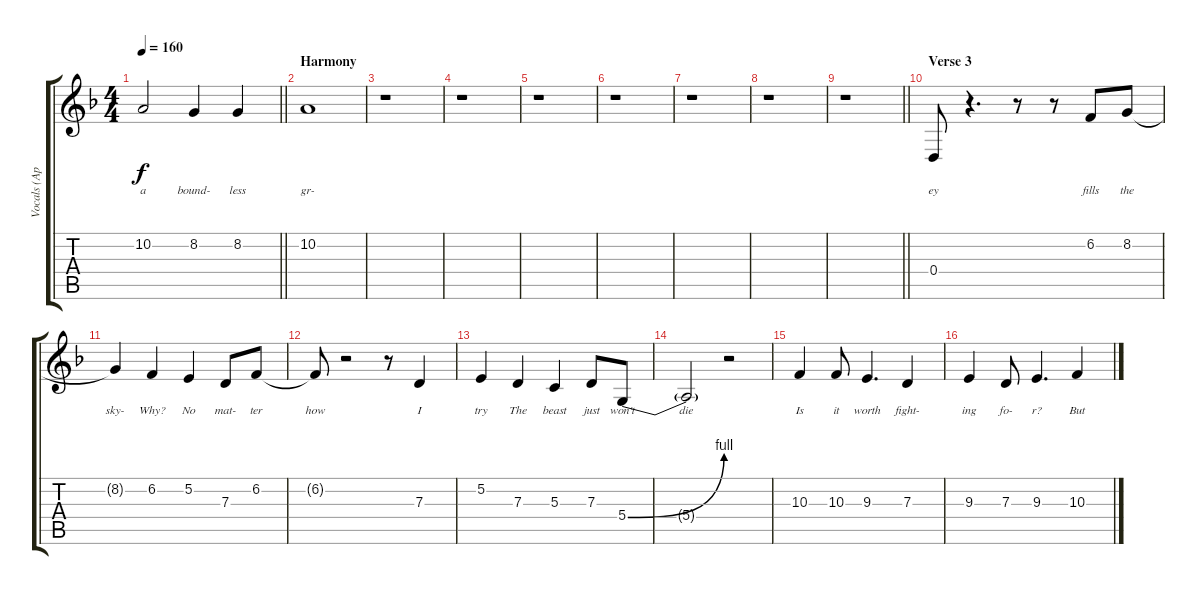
\track ("Vocals (Apollo)" "Vocals (Ap") {instrument trumpet}
\staff {score tabs}
\tuning (E4 B3 G3 D3 A2 E2) {hide}
\ts (4 4)
\tempo 160
\clef g2
\barLineRight lightlight
\ks dminor
10.2.2{lyrics (0 "a") lyrics (1 "") lyrics (2 "") lyrics (3 "") lyrics (4 "") dy f} 8.2.4{lyrics (0 "bound-") lyrics (1 "") lyrics (2 "") lyrics (3 "") lyrics (4 "")} 8.2.4{lyrics (0 "less") lyrics (1 "") lyrics (2 "") lyrics (3 "") lyrics (4 "")} |
\section ("" "Harmony")
10.2.1{lyrics (0 "gr-") lyrics (1 "") lyrics (2 "") lyrics (3 "") lyrics (4 "")} |
r.1 |
r.1 |
r.1 |
r.1 |
r.1 |
r.1 |
\barLineRight lightlight
r.1 |
\section ("" "Verse 3")
0.4.8{lyrics (0 "ey") lyrics (1 "") lyrics (2 "") lyrics (3 "") lyrics (4 "")} r.4{d} r.8 r.8 6.2.8{lyrics (0 "fills") lyrics (1 "") lyrics (2 "") lyrics (3 "") lyrics (4 "")} 8.2.8{lyrics (0 "the") lyrics (1 "") lyrics (2 "") lyrics (3 "") lyrics (4 "")} |
8.2{t}.4{lyrics (0 "sky-") lyrics (1 "") lyrics (2 "") lyrics (3 "") lyrics (4 "")} 6.2.4{lyrics (0 "Why?") lyrics (1 "") lyrics (2 "") lyrics (3 "") lyrics (4 "")} 5.2.4{lyrics (0 "No") lyrics (1 "") lyrics (2 "") lyrics (3 "") lyrics (4 "")} 7.3.8{lyrics (0 "mat-") lyrics (1 "") lyrics (2 "") lyrics (3 "") lyrics (4 "")} 6.2.8{lyrics (0 "ter") lyrics (1 "") lyrics (2 "") lyrics (3 "") lyrics (4 "")} |
6.2{t}.8{lyrics (0 "how") lyrics (1 "") lyrics (2 "") lyrics (3 "") lyrics (4 "")} r.2 r.8 7.3.4{lyrics (0 "I") lyrics (1 "") lyrics (2 "") lyrics (3 "") lyrics (4 "")} |
5.2.4{lyrics (0 "try") lyrics (1 "") lyrics (2 "") lyrics (3 "") lyrics (4 "")} 7.3.4{lyrics (0 "The") lyrics (1 "") lyrics (2 "") lyrics (3 "") lyrics (4 "")} 5.3.4{lyrics (0 "beast") lyrics (1 "") lyrics (2 "") lyrics (3 "") lyrics (4 "")} 7.3.8{lyrics (0 "just") lyrics (1 "") lyrics (2 "") lyrics (3 "") lyrics (4 "")} 5.4{be (bend 0 0 60 4)}.8{lyrics (0 "won't") lyrics (1 "") lyrics (2 "") lyrics (3 "") lyrics (4 "")} |
5.4{t}.2{lyrics (0 "die") lyrics (1 "") lyrics (2 "") lyrics (3 "") lyrics (4 "")} r.2 |
10.3.4{lyrics (0 "Is") lyrics (1 "") lyrics (2 "") lyrics (3 "") lyrics (4 "")} 10.3.8{lyrics (0 "it") lyrics (1 "") lyrics (2 "") lyrics (3 "") lyrics (4 "")} 9.3.4{d lyrics (0 "worth") lyrics (1 "") lyrics (2 "") lyrics (3 "") lyrics (4 "")} 7.3.4{lyrics (0 "fight-") lyrics (1 "") lyrics (2 "") lyrics (3 "") lyrics (4 "")} |
9.3.4{lyrics (0 "ing") lyrics (1 "") lyrics (2 "") lyrics (3 "") lyrics (4 "")} 7.3.8{lyrics (0 "fo-") lyrics (1 "") lyrics (2 "") lyrics (3 "") lyrics (4 "")} 9.3.4{d lyrics (0 "r?") lyrics (1 "") lyrics (2 "") lyrics (3 "") lyrics (4 "")} 10.3.4{lyrics (0 "But") lyrics (1 "") lyrics (2 "") lyrics (3 "") lyrics (4 "")}
